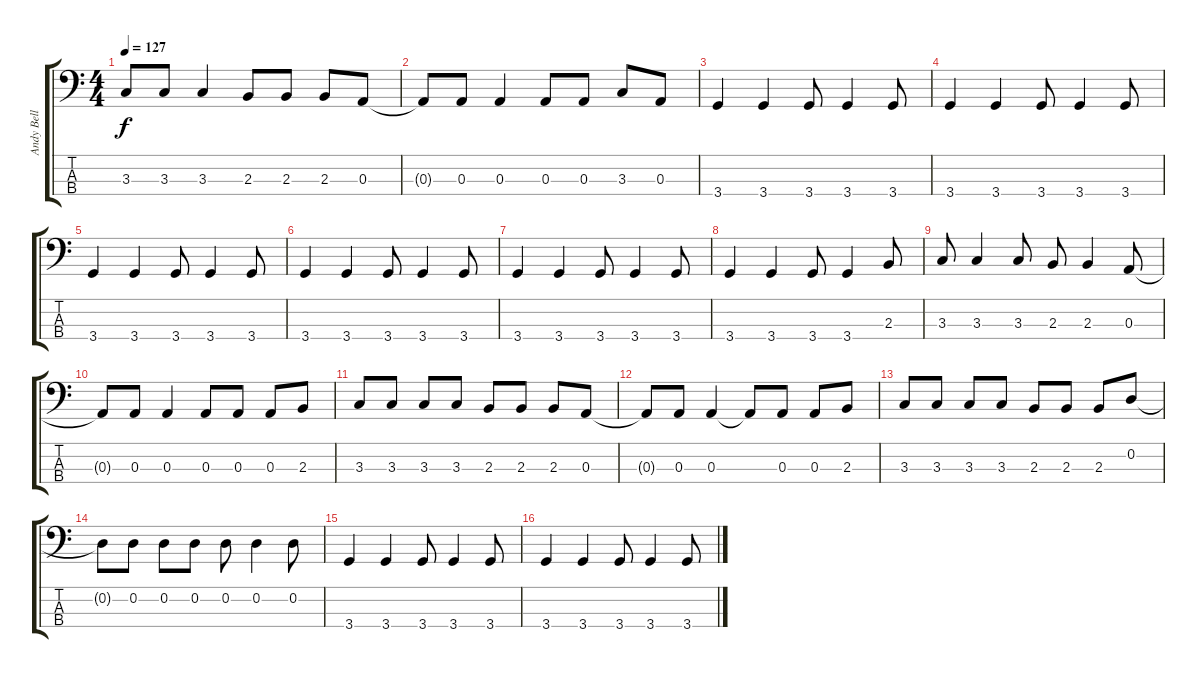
\track ("Andy Bell (Bass)" "Andy Bell ") {instrument electricbasspick}
\staff {score tabs}
\tuning (G2 D2 A1 E1) {hide}
\ts (4 4)
\tempo 127
\clef f4
\ks c
3.3.8{dy f} 3.3.8 3.3.4 2.3.8 2.3.8 2.3.8 0.3.8 |
0.3{t}.8 0.3.8 0.3.4 0.3.8 0.3.8 3.3.8 0.3.8 |
3.4.4 3.4.4 3.4.8 3.4.4 3.4.8 |
3.4.4 3.4.4 3.4.8 3.4.4 3.4.8 |
3.4.4 3.4.4 3.4.8 3.4.4 3.4.8 |
3.4.4 3.4.4 3.4.8 3.4.4 3.4.8 |
3.4.4 3.4.4 3.4.8 3.4.4 3.4.8 |
3.4.4 3.4.4 3.4.8 3.4.4 2.3.8 |
3.3.8 3.3.4 3.3.8 2.3.8 2.3.4 0.3.8 |
0.3{t}.8 0.3.8 0.3.4 0.3.8 0.3.8 0.3.8 2.3.8 |
3.3.8 3.3.8 3.3.8 3.3.8 2.3.8 2.3.8 2.3.8 0.3.8 |
0.3{t}.8 0.3.8 0.3.4 0.3{t}.8 0.3.8 0.3.8 2.3.8 |
3.3.8 3.3.8 3.3.8 3.3.8 2.3.8 2.3.8 2.3.8 0.2.8 |
0.2{t}.8 0.2.8 0.2.8 0.2.8 0.2.8 0.2.4 0.2.8 |
3.4.4 3.4.4 3.4.8 3.4.4 3.4.8 |
3.4.4 3.4.4 3.4.8 3.4.4 3.4.8
